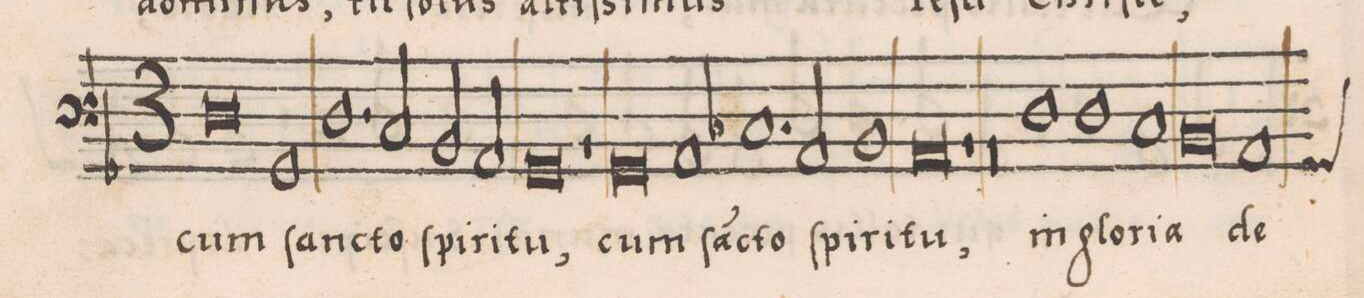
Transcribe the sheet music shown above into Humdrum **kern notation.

**kern	**text
*I"BASSVS	*
*clefF3	*
*k[b-]	*
*met(C|)	*
*M3/2	*
*M3/1	*
0F\	cum
1BB-/	ſan-
=104-	=104-
1.F\	-cto
2E/	.
2D/	ſpi-
2C/	-ri-
=105-	=105-
0BB-/	-tu,
1r	.
=106-	=106-
0BB-/	cum
1C/	ſa(n)-
=107-	=107-
1.E-X/	-cto
2C/	ſpi-
1D/	-ri-
=108-	=108-
0C/	-tu,
1r	.
=109-	=109-
1%3r	.
=110-	=110-
1F\	in
1F\	glo-
1Eny/	-ri-
=111-	=111-
0D/	-a
*custos:B-	*
1C/	de-
=112-	=112-
*-	*-
